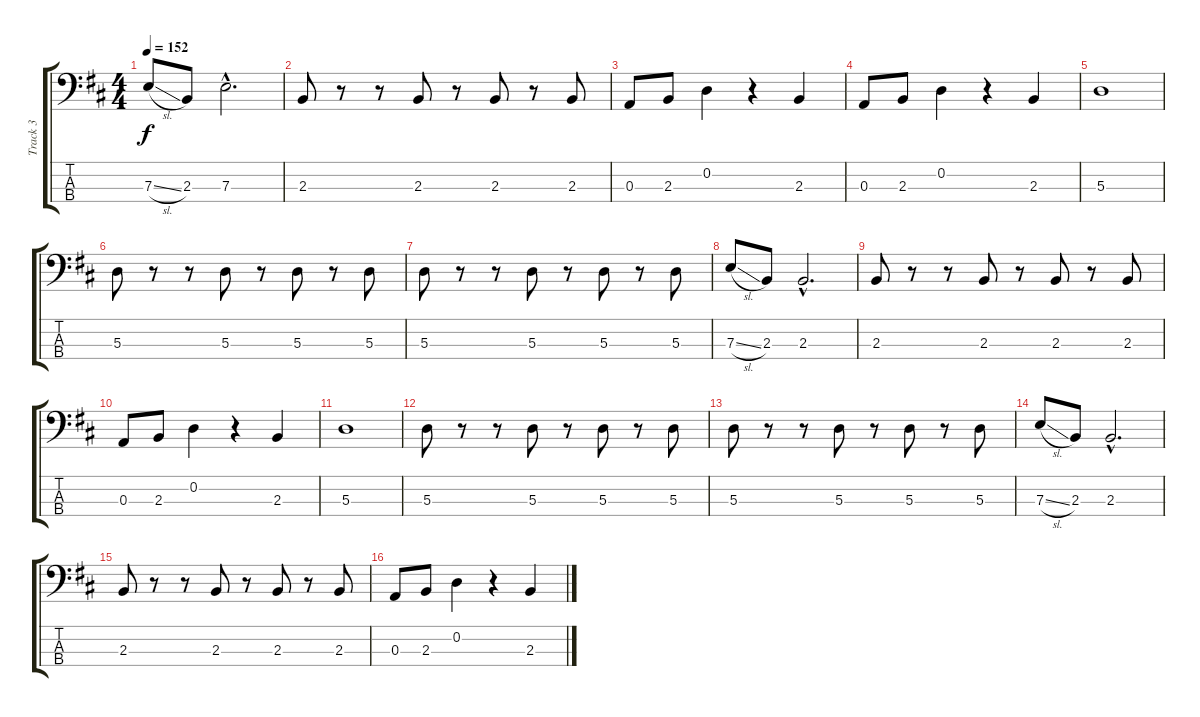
\track ("Track 3" "Track 3") {instrument electricbassfinger}
\staff {score tabs}
\tuning (G2 D2 A1 D1) {hide}
\ts (4 4)
\tempo 152
\clef f4
\ks d
7.3{sl}.8{dy f} 2.3.8 7.3{hac}.2{d} |
2.3.8 r.8 r.8 2.3.8 r.8 2.3.8 r.8 2.3.8 |
0.3.8 2.3.8 0.2.4 r.4 2.3.4 |
0.3.8 2.3.8 0.2.4 r.4 2.3.4 |
5.3.1 |
5.3.8 r.8 r.8 5.3.8 r.8 5.3.8 r.8 5.3.8 |
5.3.8 r.8 r.8 5.3.8 r.8 5.3.8 r.8 5.3.8 |
7.3{sl}.8 2.3.8 2.3{hac}.2{d} |
2.3.8 r.8 r.8 2.3.8 r.8 2.3.8 r.8 2.3.8 |
0.3.8 2.3.8 0.2.4 r.4 2.3.4 |
5.3.1 |
5.3.8 r.8 r.8 5.3.8 r.8 5.3.8 r.8 5.3.8 |
5.3.8 r.8 r.8 5.3.8 r.8 5.3.8 r.8 5.3.8 |
7.3{sl}.8 2.3.8 2.3{hac}.2{d} |
2.3.8 r.8 r.8 2.3.8 r.8 2.3.8 r.8 2.3.8 |
0.3.8 2.3.8 0.2.4 r.4 2.3.4
